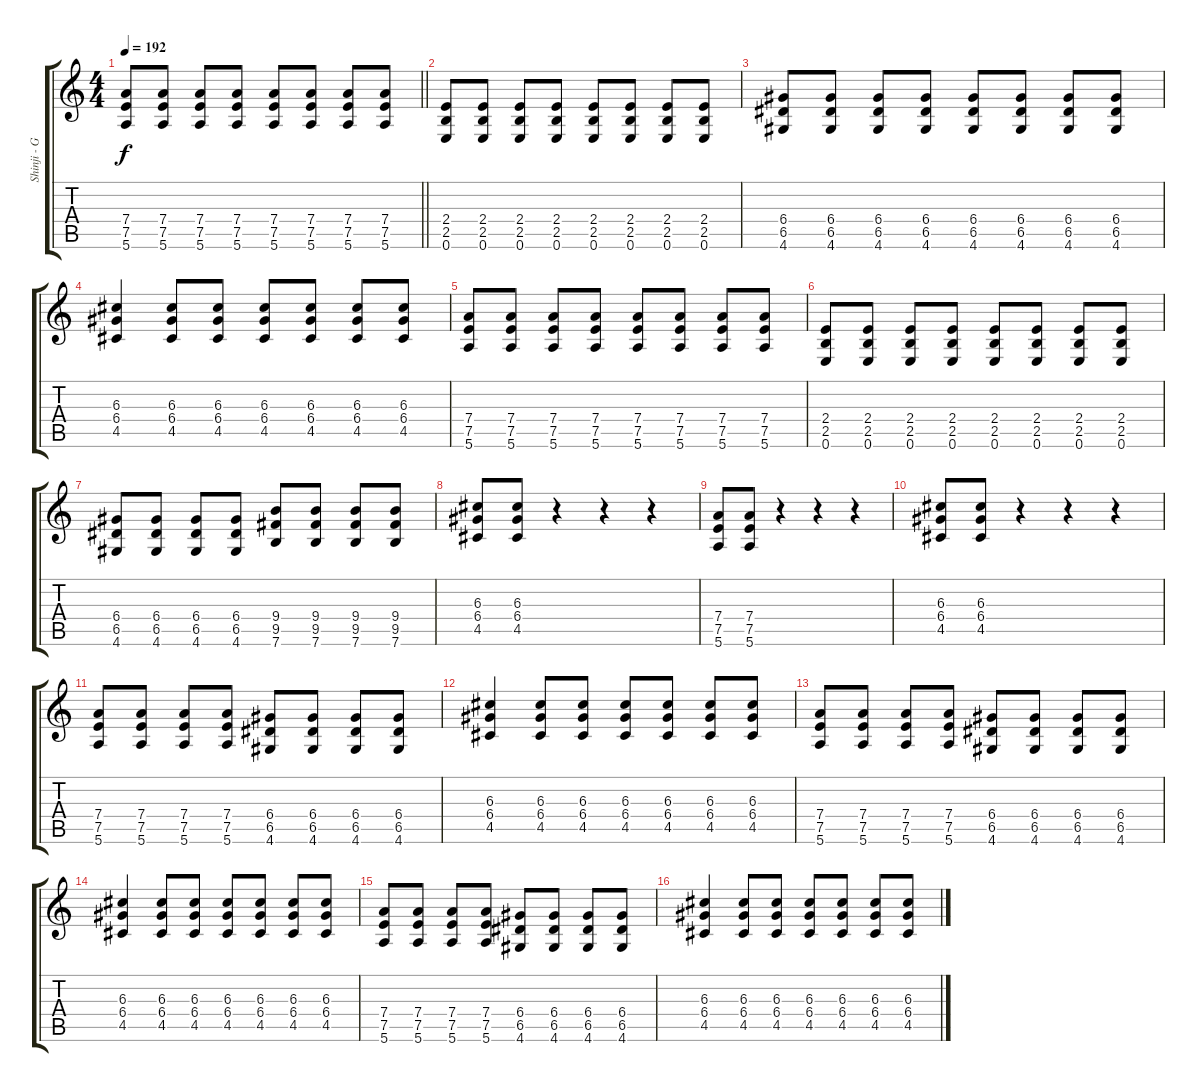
\track ("Shinji - Guitar 2 " "Shinji - G") {instrument overdrivenguitar}
\staff {score tabs}
\tuning (E4 B3 G3 D3 A2 E2) {hide}
\ts (4 4)
\tempo 192
\clef g2
\barLineRight lightlight
\ks c
(7.4 7.5 5.6).8{dy f} (7.4 7.5 5.6).8 (7.4 7.5 5.6).8 (7.4 7.5 5.6).8 (7.4 7.5 5.6).8 (7.4 7.5 5.6).8 (7.4 7.5 5.6).8 (7.4 7.5 5.6).8 |
(2.4 2.5 0.6).8 (2.4 2.5 0.6).8 (2.4 2.5 0.6).8 (2.4 2.5 0.6).8 (2.4 2.5 0.6).8 (2.4 2.5 0.6).8 (2.4 2.5 0.6).8 (2.4 2.5 0.6).8 |
(6.4 6.5 4.6).8 (6.4 6.5 4.6).8 (6.4 6.5 4.6).8 (6.4 6.5 4.6).8 (6.4 6.5 4.6).8 (6.4 6.5 4.6).8 (6.4 6.5 4.6).8 (6.4 6.5 4.6).8 |
(6.3 6.4 4.5).4 (6.3 6.4 4.5).8 (6.3 6.4 4.5).8 (6.3 6.4 4.5).8 (6.3 6.4 4.5).8 (6.3 6.4 4.5).8 (6.3 6.4 4.5).8 |
(7.4 7.5 5.6).8 (7.4 7.5 5.6).8 (7.4 7.5 5.6).8 (7.4 7.5 5.6).8 (7.4 7.5 5.6).8 (7.4 7.5 5.6).8 (7.4 7.5 5.6).8 (7.4 7.5 5.6).8 |
(2.4 2.5 0.6).8 (2.4 2.5 0.6).8 (2.4 2.5 0.6).8 (2.4 2.5 0.6).8 (2.4 2.5 0.6).8 (2.4 2.5 0.6).8 (2.4 2.5 0.6).8 (2.4 2.5 0.6).8 |
(6.4 6.5 4.6).8 (6.4 6.5 4.6).8 (6.4 6.5 4.6).8 (6.4 6.5 4.6).8 (9.4 9.5 7.6).8 (9.4 9.5 7.6).8 (9.4 9.5 7.6).8 (9.4 9.5 7.6).8 |
(6.3 6.4 4.5).8 (6.3 6.4 4.5).8 r.4 r.4 r.4 |
(7.4 7.5 5.6).8 (7.4 7.5 5.6).8 r.4 r.4 r.4 |
(6.3 6.4 4.5).8 (6.3 6.4 4.5).8 r.4 r.4 r.4 |
(7.4 7.5 5.6).8 (7.4 7.5 5.6).8 (7.4 7.5 5.6).8 (7.4 7.5 5.6).8 (6.4 6.5 4.6).8 (6.4 6.5 4.6).8 (6.4 6.5 4.6).8 (6.4 6.5 4.6).8 |
(6.3 6.4 4.5).4 (6.3 6.4 4.5).8 (6.3 6.4 4.5).8 (6.3 6.4 4.5).8 (6.3 6.4 4.5).8 (6.3 6.4 4.5).8 (6.3 6.4 4.5).8 |
(7.4 7.5 5.6).8 (7.4 7.5 5.6).8 (7.4 7.5 5.6).8 (7.4 7.5 5.6).8 (6.4 6.5 4.6).8 (6.4 6.5 4.6).8 (6.4 6.5 4.6).8 (6.4 6.5 4.6).8 |
(6.3 6.4 4.5).4 (6.3 6.4 4.5).8 (6.3 6.4 4.5).8 (6.3 6.4 4.5).8 (6.3 6.4 4.5).8 (6.3 6.4 4.5).8 (6.3 6.4 4.5).8 |
(7.4 7.5 5.6).8 (7.4 7.5 5.6).8 (7.4 7.5 5.6).8 (7.4 7.5 5.6).8 (6.4 6.5 4.6).8 (6.4 6.5 4.6).8 (6.4 6.5 4.6).8 (6.4 6.5 4.6).8 |
(6.3 6.4 4.5).4 (6.3 6.4 4.5).8 (6.3 6.4 4.5).8 (6.3 6.4 4.5).8 (6.3 6.4 4.5).8 (6.3 6.4 4.5).8 (6.3 6.4 4.5).8
